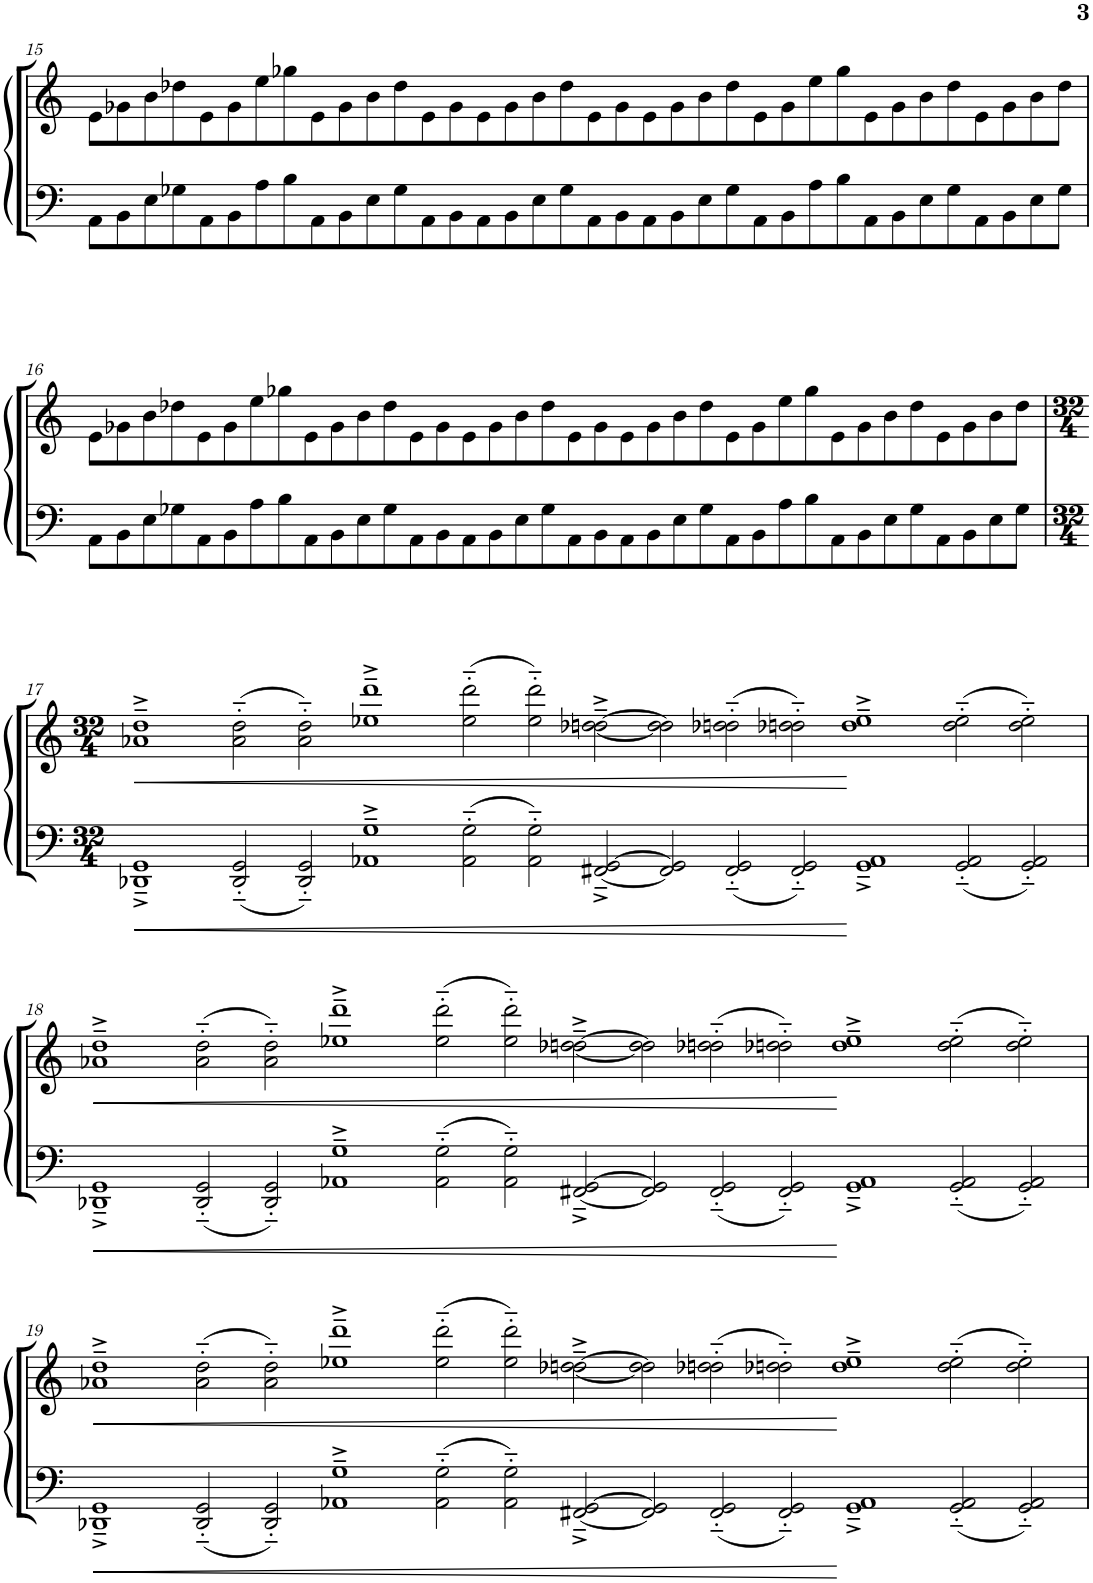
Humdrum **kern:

**kern	**kern	**dynam
*part1	*part1	*part1
*staff2	*staff1	*staff1/2
*I"Marimba	*	*
*I'Mrm.	*	*
!!LO:PB:g=z
*clefF4	*clefG2	*
*k[]	*k[]	*
*M18/4	*M18/4	*
=15	=15	=15
8AA\L	8e\L	.
8BB\	8g-X\	.
8E\	8b\	.
8G-X\	8dd-X\	.
8AA\	8e\	.
8BB\	8g-\	.
8A\	8ee\	.
8B\	8gg-X\	.
8AA\	8e\	.
8BB\	8g-\	.
8E\	8b\	.
8G-\	8dd-\	.
8AA\	8e\	.
8BB\	8g-\	.
8AA\	8e\	.
8BB\	8g-\	.
8E\	8b\	.
8G-\	8dd-\	.
8AA\	8e\	.
8BB\	8g-\	.
8AA\	8e\	.
8BB\	8g-\	.
8E\	8b\	.
8G-\	8dd-\	.
8AA\	8e\	.
8BB\	8g-\	.
8A\	8ee\	.
8B\	8gg-\	.
8AA\	8e\	.
8BB\	8g-\	.
8E\	8b\	.
8G-\	8dd-\	.
8AA\	8e\	.
8BB\	8g-\	.
8E\	8b\	.
8G-\J	8dd-\J	.
!!LO:LB:g=z
=16	=16	=16
8AA\L	8e\L	.
8BB\	8g-X\	.
8E\	8b\	.
8G-X\	8dd-X\	.
8AA\	8e\	.
8BB\	8g-\	.
8A\	8ee\	.
8B\	8gg-X\	.
8AA\	8e\	.
8BB\	8g-\	.
8E\	8b\	.
8G-\	8dd-\	.
8AA\	8e\	.
8BB\	8g-\	.
8AA\	8e\	.
8BB\	8g-\	.
8E\	8b\	.
8G-\	8dd-\	.
8AA\	8e\	.
8BB\	8g-\	.
8AA\	8e\	.
8BB\	8g-\	.
8E\	8b\	.
8G-\	8dd-\	.
8AA\	8e\	.
8BB\	8g-\	.
8A\	8ee\	.
8B\	8gg-\	.
8AA\	8e\	.
8BB\	8g-\	.
8E\	8b\	.
8G-\	8dd-\	.
8AA\	8e\	.
8BB\	8g-\	.
8E\	8b\	.
8G-\J	8dd-\J	.
!!LO:LB:g=z
=17	=17	=17
*M32/4	*M32/4	*
!	!	!LO:HP:b
1DD-X~^ 1GG~^	1a-X~^ 1dd~^	<
2DD-/'~ 2GG/'~	(2a-\'~ 2dd\'~	.
2DD-/'~ 2GG/'~	2a-\'~ 2dd\'~)	.
1AA-X~^ 1G~^	1ee-X~^ 1ddd~^	.
2AA-\'~ 2G\'~	(2ee-\'~ 2ddd\'~	.
2AA-\'~ 2G\'~	2ee-\'~ 2ddd\'~)	.
[2FF#X/~^ [2GG/~^	[2dd-X\~^ [2ddn\~^	.
2FF#/] 2GG/]	2dd-\] 2dd\]	.
2FF#/'~ 2GG/'~	(2dd-X\'~ 2ddn\'~	.
2FF#/'~ 2GG/'~	2dd-X\'~ 2ddn\'~)	.
1GG~^ 1AA-~^	1dd~^ 1ee-~^	[
2GG/'~ 2AA-/'~	(2dd\'~ 2ee-\'~	.
2GG/'~ 2AA-/'~	2dd\'~ 2ee-\'~)	.
!!LO:LB:g=z
=18	=18	=18
!	!	!LO:HP:b
1DD-X~^ 1GG~^	1a-X~^ 1dd~^	<
2DD-/'~ 2GG/'~	(2a-\'~ 2dd\'~	.
2DD-/'~ 2GG/'~	2a-\'~ 2dd\'~)	.
1AA-X~^ 1G~^	1ee-X~^ 1ddd~^	.
2AA-\'~ 2G\'~	(2ee-\'~ 2ddd\'~	.
2AA-\'~ 2G\'~	2ee-\'~ 2ddd\'~)	.
[2FF#X/~^ [2GG/~^	[2dd-X\~^ [2ddn\~^	.
2FF#/] 2GG/]	2dd-\] 2dd\]	.
2FF#/'~ 2GG/'~	(2dd-X\'~ 2ddn\'~	.
2FF#/'~ 2GG/'~	2dd-X\'~ 2ddn\'~)	.
1GG~^ 1AA-~^	1dd~^ 1ee-~^	[
2GG/'~ 2AA-/'~	(2dd\'~ 2ee-\'~	.
2GG/'~ 2AA-/'~	2dd\'~ 2ee-\'~)	.
!!LO:LB:g=z
=19	=19	=19
!	!	!LO:HP:b
1DD-X~^ 1GG~^	1a-X~^ 1dd~^	<
2DD-/'~ 2GG/'~	(2a-\'~ 2dd\'~	.
2DD-/'~ 2GG/'~	2a-\'~ 2dd\'~)	.
1AA-X~^ 1G~^	1ee-X~^ 1ddd~^	.
2AA-\'~ 2G\'~	(2ee-\'~ 2ddd\'~	.
2AA-\'~ 2G\'~	2ee-\'~ 2ddd\'~)	.
[2FF#X/~^ [2GG/~^	[2dd-X\~^ [2ddn\~^	.
2FF#/] 2GG/]	2dd-\] 2dd\]	.
2FF#/'~ 2GG/'~	(2dd-X\'~ 2ddn\'~	.
2FF#/'~ 2GG/'~	2dd-X\'~ 2ddn\'~)	.
1GG~^ 1AA-~^	1dd~^ 1ee-~^	[
2GG/'~ 2AA-/'~	(2dd\'~ 2ee-\'~	.
2GG/'~ 2AA-/'~	2dd\'~ 2ee-\'~)	.
=	=	=
*-	*-	*-
